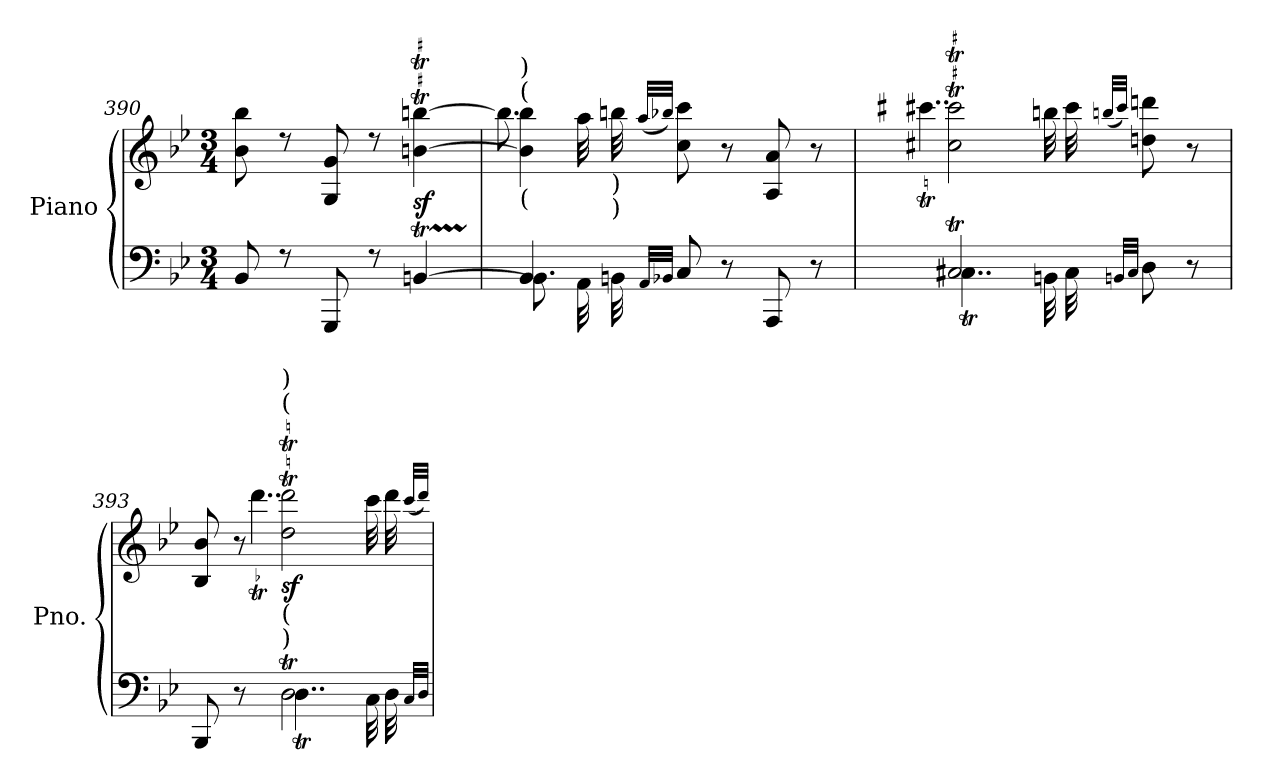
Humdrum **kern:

**kern	**kern	**dynam
*part1	*part1	*part1
*staff2	*staff1	*staff1/2
*I"Piano	*	*
*I'Pno.	*	*
*clefF4	*clefG2	*
*k[b-e-]	*k[b-e-]	*
*M3/4	*M3/4	*
=390	=390	=390
*^	*^	*
8BB-/	2.ryy	8b-\ 8bb-\	2.ryy	.
8r	.	8r	.	.
8GGG/	.	8G/ 8g/	.	.
8r	.	8r	.	.
!	!	!	!	!LO:DY:b
[4BBntt/	.	[4bn\T [4bbn\T	.	sf
!!LO:LB:g=z	!!
=391	=391	=391	=391	=391
!	!	!LO:TX:a:t=(	!	!
!	!	!LO:TX:b:t=(	!	!
!	!	!LO:TX:a:t=)	!	!
4BB-/	8.BB!]	4b\]TTT 4bb-\TTT	8.bb!]	.
.	32AA!	.	32aa!	.
!	!	!	!LO:TX:b:t=)	!
!	!	!	!LO:TX:b:t=)	!
.	32BBn!	.	32bbn!	.
32qAA/LLL	.	(32qaa/LLL	.	.
32qBB-/JJJ	.	32qbb-/JJJ)	.	.
8C/	2ryy	8cc\ 8ccc\	2ryy	.
8r	.	8r	.	.
8AAA/	.	8A/ 8a/	.	.
8r	.	8r	.	.
=392	=392	=392	=392	=392
2C#Xt/	4..C#t!	2cc#X\T 2ccc#X\T	4..ccc#t!	.
.	32BB!	.	32bb!	.
.	32C#!	.	32ccc#!	.
32qBBn/LLL	.	(32qbbn/LLL	.	.
32qC#/JJJ	.	32qccc#/JJJ)	.	.
8D\	4ryy	8dd\ 8ddd\	4ryy	.
8r	.	8r	.	.
=393	=393	=393	=393	=393
8BBB-/	4ryy	8B-/ 8b-/	4ryy	.
8r	.	8r	.	.
!	!	!LO:TX:a:t=(	!	!
!	!	!LO:TX:a:t=)	!	!
!	!	!LO:TX:b:t=(	!	!
!	!	!LO:TX:b:t=)	!	!
!	!	!	!	!LO:DY:b
2Dt\	4..Dt!	2dd\T 2ddd\T	4..dddt!	sf
.	32C!	.	32ccc!	.
.	32D!	.	32ddd!	.
*v	*v	*	*	*
*	*v	*v	*
32qC/LLL	(32qccc/LLL	.
32qD/JJJ	32qddd/JJJ)	.
=	=	=
*-	*-	*-
